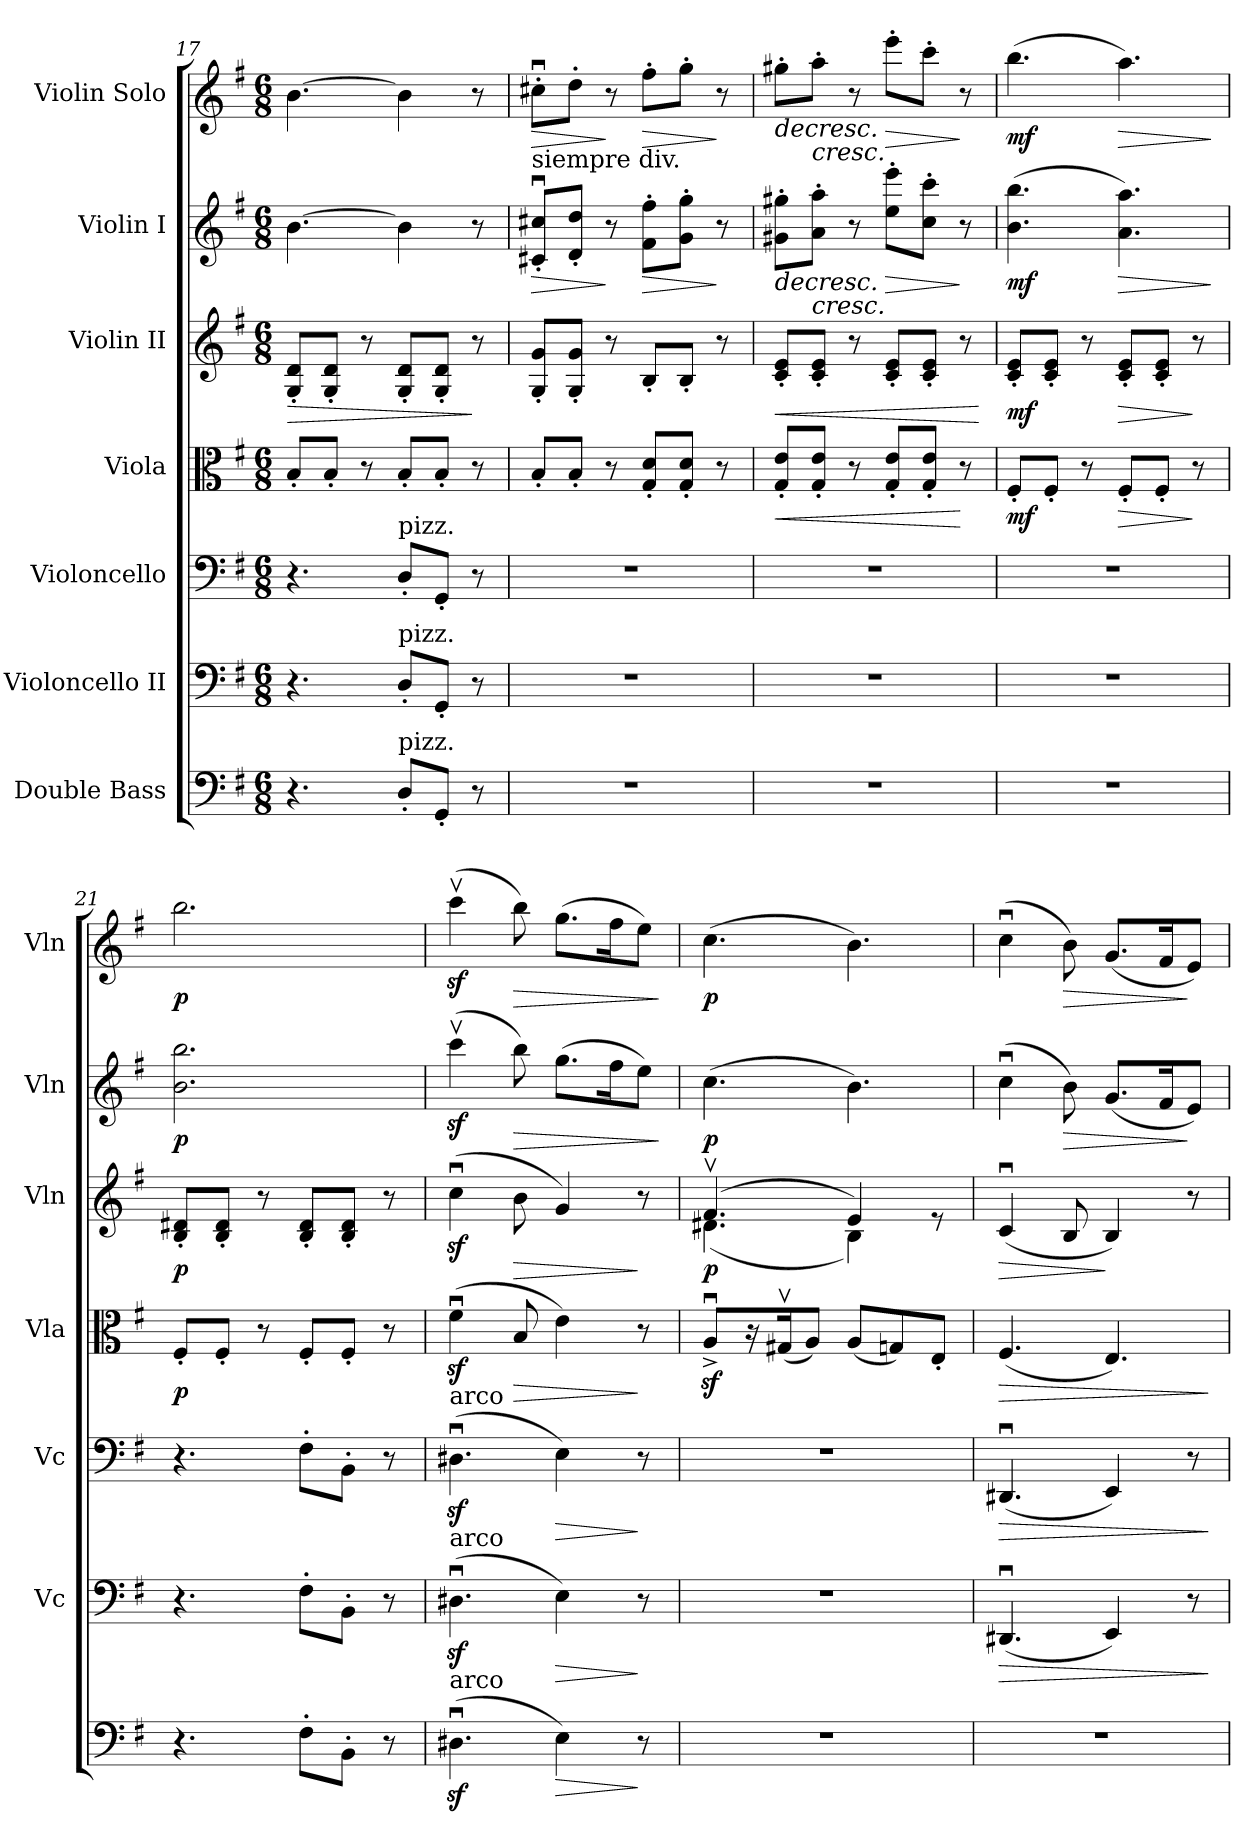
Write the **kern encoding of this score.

**kern	**dynam	**kern	**dynam	**kern	**dynam	**kern	**dynam	**kern	**dynam	**kern	**dynam	**kern	**dynam
*part7	*part7	*part6	*part6	*part5	*part5	*part4	*part4	*part3	*part3	*part2	*part2	*part1	*part1
*staff7	*staff7	*staff6	*staff6	*staff5	*staff5	*staff4	*staff4	*staff3	*staff3	*staff2	*staff2	*staff1	*staff1
*I"Double Bass	*	*I"Violoncello II	*	*I"Violoncello	*	*I"Viola	*	*I"Violin II	*	*I"Violin I	*	*I"Violin Solo	*
*	*	*I'Vc	*	*I'Vc	*	*I'Vla	*	*I'Vln	*	*I'Vln	*	*I'Vln	*
*clefF4	*	*clefF4	*	*clefF4	*	*clefC3	*	*clefG2	*	*clefG2	*	*clefG2	*
*ITrd7c12	*	*	*	*	*	*	*	*	*	*	*	*	*
*k[f#]	*	*k[f#]	*	*k[f#]	*	*k[f#]	*	*k[f#]	*	*k[f#]	*	*k[f#]	*
*M6/8	*	*M6/8	*	*M6/8	*	*M6/8	*	*M6/8	*	*M6/8	*	*M6/8	*
=17	=17	=17	=17	=17	=17	=17	=17	=17	=17	=17	=17	=17	=17
!	!	!	!	!	!	!	!	!	!LO:HP:b	!	!	!	!
4.r	.	4.r	.	4.r	.	8B'/L	.	8G/' 8d/'L	>	[4.b\	.	[4.b\	.
.	.	.	.	.	.	8B'/J	.	8G/' 8d/'J	.	.	.	.	.
.	.	.	.	.	.	8r	.	8r	.	.	.	.	.
!	!	!	!	!LO:TX:a:t=pizz.	!	!	!	!	!	!	!	!	!
!	!	!LO:TX:a:t=pizz.	!	!	!	!	!	!	!	!	!	!	!
!LO:TX:a:t=pizz.	!	!	!	!	!	!	!	!	!	!	!	!	!
8DD'/L	.	8D'/L	.	8D'/L	.	8B'/L	.	8G/' 8d/'L	.	4b\]	.	4b\]	.
8GGG'/J	.	8GG'/J	.	8GG'/J	.	8B'/J	.	8G/' 8d/'J	.	.	.	.	.
8r	.	8r	.	8r	.	8r	.	8r	]	8r	.	8r	.
=18	=18	=18	=18	=18	=18	=18	=18	=18	=18	=18	=18	=18	=18
!	!	!	!	!	!	!	!	!	!	!LO:TX:a:t=siempre div.	!	!	!
!	!	!	!	!	!	!	!	!	!	!	!LO:HP:b	!	!LO:HP:b
2.r	.	2.r	.	2.r	.	8B'/L	.	8G/' 8g/'L	.	8c#X/u' 8cc#X/u'L	>	8cc#Xu'\L	>
.	.	.	.	.	.	8B'/J	.	8G/' 8g/'J	.	8d/' 8dd/'J	.	8dd'\J	.
.	.	.	.	.	.	8r	.	8r	.	8r	]	8r	]
!	!	!	!	!	!	!	!	!	!	!	!LO:HP:b	!	!LO:HP:b
.	.	.	.	.	.	8G/' 8d/'L	.	8B'/L	.	8f#\' 8ff#\'L	>	8ff#'\L	>
.	.	.	.	.	.	8G/' 8d/'J	.	8B'/J	.	8g\' 8gg\'J	.	8gg'\J	.
.	.	.	.	.	.	8r	.	8r	.	8r	]	8r	]
!!LO:LB:g=z
=19	=19	=19	=19	=19	=19	=19	=19	=19	=19	=19	=19	=19	=19
!	!	!	!	!	!	!	!LO:HP:b	!	!LO:HP:b	!	!LO:HP:b	!	!LO:HP:b
2.r	.	2.r	.	2.r	.	8G/' 8e/'L	<	8c/' 8e/'L	<	8g#X\' 8gg#X\'L	>	8gg#X'\L	>
!	!	!	!	!	!	!	!	!	!	!	!LO:HP:b	!	!LO:HP:b
.	.	.	.	.	.	8G/' 8e/'J	.	8c/' 8e/'J	.	8a\' 8aa\'J	<	8aa'\J	<
.	.	.	.	.	.	8r	.	8r	.	8r	]	8r	]
!	!	!	!	!	!	!	!	!	!	!	!LO:HP:b	!	!LO:HP:b
.	.	.	.	.	.	8G/' 8e/'L	.	8c/' 8e/'L	.	8ee\' 8eee\'L	>	8eee'\L	>
.	.	.	.	.	.	8G/' 8e/'J	.	8c/' 8e/'J	.	8cc\' 8ccc\'J	.	8ccc'\J	.
.	.	.	.	.	.	8r	[	8r	.	8r	]	8r	]
.	.	.	.	.	.	.	.	.	[	.	[	.	[
=20	=20	=20	=20	=20	=20	=20	=20	=20	=20	=20	=20	=20	=20
!	!	!	!	!	!	!	!LO:DY:b	!	!LO:DY:b	!	!LO:DY:b	!	!LO:DY:b
2.r	.	2.r	.	2.r	.	8F#'/L	mf	8c/' 8e/'L	mf	(4.b\ 4.bb\	mf	(4.bb\	mf
.	.	.	.	.	.	8F#'/J	.	8c/' 8e/'J	.	.	.	.	.
.	.	.	.	.	.	8r	.	8r	.	.	.	.	.
!	!	!	!	!	!	!	!LO:HP:b	!	!LO:HP:b	!	!LO:HP:b	!	!LO:HP:b
.	.	.	.	.	.	8F#'/L	>	8c/' 8e/'L	>	4.a\ 4.aa\)	>	4.aa\)	>
.	.	.	.	.	.	8F#'/J	.	8c/' 8e/'J	.	.	.	.	.
.	.	.	.	.	.	8r	]	8r	]	.	.	.	.
.	.	.	.	.	.	.	.	.	.	.	]	.	]
=21	=21	=21	=21	=21	=21	=21	=21	=21	=21	=21	=21	=21	=21
!	!	!	!	!	!	!	!LO:DY:b	!	!LO:DY:b	!	!LO:DY:b	!	!LO:DY:b
4.r	.	4.r	.	4.r	.	8F#'/L	p	8B/' 8d#X/'L	p	2.b\ 2.bb\	p	2.bb\	p
.	.	.	.	.	.	8F#'/J	.	8B/' 8d#/'J	.	.	.	.	.
.	.	.	.	.	.	8r	.	8r	.	.	.	.	.
8FF#'\L	.	8F#'\L	.	8F#'\L	.	8F#'/L	.	8B/' 8d#/'L	.	.	.	.	.
8BBB'\J	.	8BB'\J	.	8BB'\J	.	8F#'/J	.	8B/' 8d#/'J	.	.	.	.	.
8r	.	8r	.	8r	.	8r	.	8r	.	.	.	.	.
=22	=22	=22	=22	=22	=22	=22	=22	=22	=22	=22	=22	=22	=22
!	!	!	!	!LO:TX:a:t=arco	!	!	!	!	!	!	!	!	!
!	!	!LO:TX:a:t=arco	!	!	!	!	!	!	!	!	!	!	!
!LO:TX:a:t=arco	!	!	!	!	!	!	!	!	!	!	!	!	!
(4.DD#Xz<u\	.	(4.D#Xz<u\	.	(4.D#Xz<u\	.	(4f#z<u\	.	(4ccz<u\	.	(4cccz<v\	.	(4cccz<v\	.
!	!	!	!	!	!	!	!LO:HP:b	!	!LO:HP:b	!	!LO:HP:b	!	!LO:HP:b
.	.	.	.	.	.	8B/	>	8b\	>	8bb\)	>	8bb\)	>
!	!LO:HP:b	!	!LO:HP:b	!	!LO:HP:b	!	!	!	!	!	!	!	!
4EE\)	>	4E\)	>	4E\)	>	4e\)	.	4g/)	.	(8.gg\L	.	(8.gg\L	.
.	.	.	.	.	.	.	.	.	.	16ff#\K	.	16ff#\K	.
8r	]	8r	]	8r	]	8r	]	8r	]	8ee\J)	.	8ee\J)	.
.	.	.	.	.	.	.	.	.	.	.	]	.	]
=23	=23	=23	=23	=23	=23	=23	=23	=23	=23	=23	=23	=23	=23
*	*	*	*	*	*	*	*	*^	*	*	*	*	*
!	!	!	!	!	!	!	!	!	!	!LO:DY:b	!	!LO:DY:b	!	!LO:DY:b
2.r	.	2.r	.	2.r	.	8Az<u^/L	.	(4.f#v/	(4.d#X\	p	(4.cc\	p	(4.cc\	p
.	.	.	.	.	.	16r	.	.	.	.	.	.	.	.
.	.	.	.	.	.	(16G#Xv/K	.	.	.	.	.	.	.	.
.	.	.	.	.	.	8A/J)	.	.	.	.	.	.	.	.
.	.	.	.	.	.	(8A/L	.	4e/)	4B\)	.	4.b\)	.	4.b\)	.
.	.	.	.	.	.	8Gn/)	.	.	.	.	.	.	.	.
.	.	.	.	.	.	8E'/J	.	8re	8ryy	.	.	.	.	.
=24	=24	=24	=24	=24	=24	=24	=24	=24	=24	=24	=24	=24	=24	=24
!	!	!	!LO:HP:b	!	!LO:HP:b	!	!LO:HP:b	!	!	!LO:HP:b	!	!	!	!
*	*	*	*	*	*	*	*	*v	*v	*	*	*	*	*
2.r	.	(4.DD#Xu/	>	(4.DD#Xu/	>	(4.F#/	>	(4cu/	>	(4ccu\	.	(4ccu\	.
!	!	!	!	!	!	!	!	!	!	!	!LO:HP:b	!	!LO:HP:b
.	.	.	.	.	.	.	.	8B/	.	8b\)	>	8b\)	>
.	.	4EE/)	.	4EE/)	.	4.E/)	.	4B/)	]	(8.g/L	.	(8.g/L	.
.	.	.	.	.	.	.	.	.	.	16f#/K	.	16f#/K	.
.	.	8r	.	8r	.	.	.	8r	.	8e/J)	]	8e/J)	]
.	.	.	]	.	]	.	]	.	.	.	.	.	.
=	=	=	=	=	=	=	=	=	=	=	=	=	=
*-	*-	*-	*-	*-	*-	*-	*-	*-	*-	*-	*-	*-	*-
